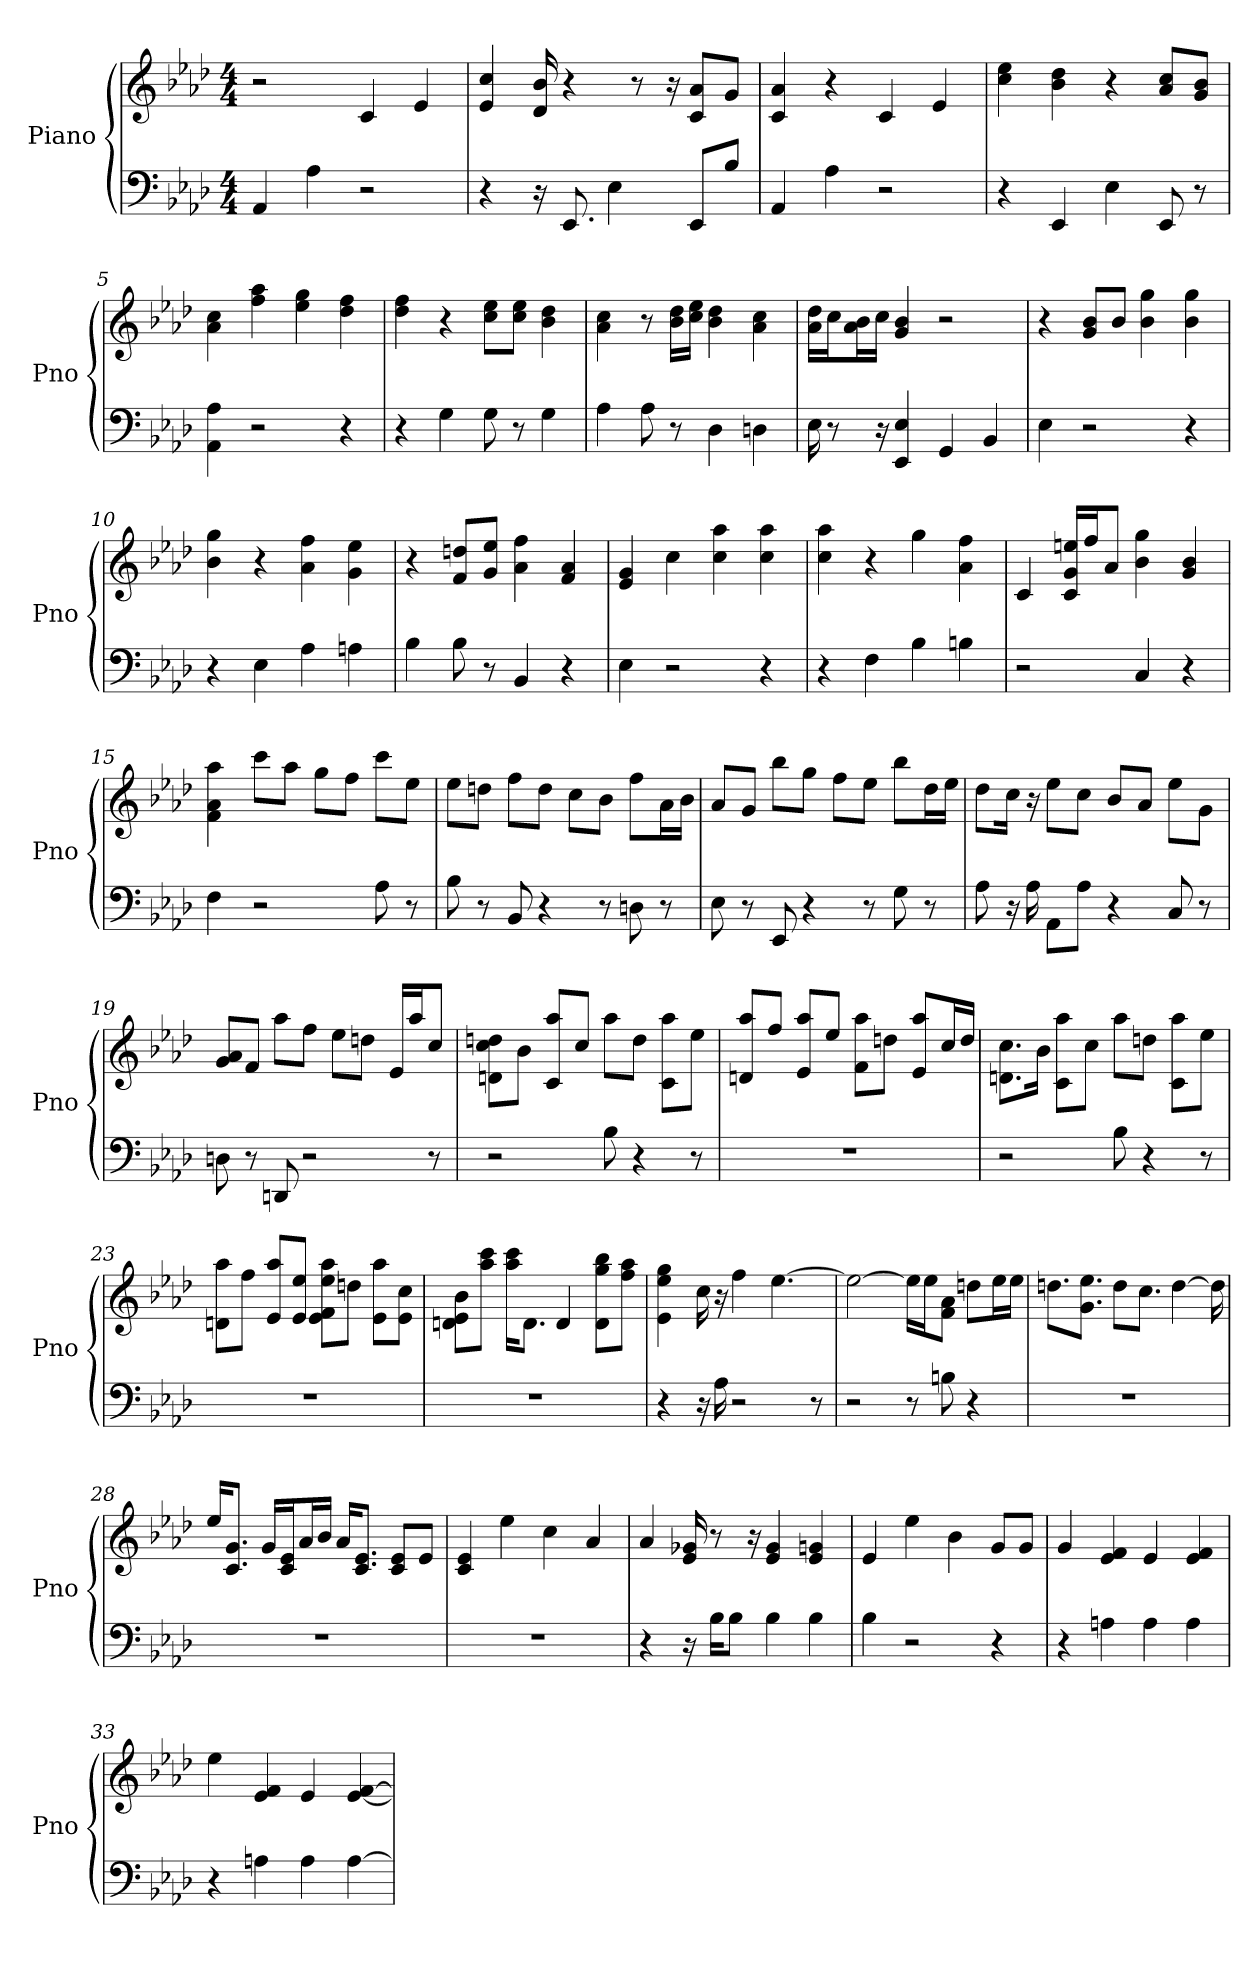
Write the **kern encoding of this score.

**kern	**kern
*part1	*part1
*staff2	*staff1
*I"Piano	*
*I'Pno	*
*clefF4	*clefG2
*k[b-e-a-d-]	*k[b-e-a-d-]
*A-:	*A-:
*M4/4	*M4/4
*MM167	*MM167
=1	=1
4AA-	2r
4A-	.
2r	4c
.	4e-
=2	=2
4r	4cc 4e-
16r	16d- 16b-
8.EE-	4r
4E-	.
.	8r
.	16r
8EE-/L	8a-/ 8c/L
8B-/J	8g/J
=3	=3
4AA-	4a- 4c
4A-	4r
2r	4c
.	4e-
=4	=4
4r	4ee- 4cc
4EE-	4b- 4dd-
4E-	4r
8EE-	8cc/ 8a-/L
8r	8b-/ 8g/J
=5	=5
4A- 4AA-	4cc 4a-
2r	4aa- 4ff
.	4gg 4ee-
4r	4ff 4dd-
=6	=6
4r	4ff 4dd-
4G	4r
8G	8ee-\ 8cc\L
8r	8ee-\ 8cc\J
4G	4dd- 4b-
=7	=7
4A-	4a- 4cc
8A-	8r
8r	16dd-\ 16b-\LL
.	16ee-\ 16cc\JJ
4D-	4dd- 4b-
4D	4a- 4cc
=8	=8
16E-	16dd-\ 16a-\LL
8r	16cc\J
.	16a-\ 16b-\L
16r	16cc\JJ
4EE- 4E-	4g 4b-
4GG	2r
4BB-	.
=9	=9
4E-	4r
2r	8g/ 8b-/L
.	8b-/J
.	4gg 4b-
4r	4gg 4b-
=10	=10
4r	4b- 4gg
4E-	4r
4A-	4a- 4ff
4A	4ee- 4g
=11	=11
4B-	4r
8B-	8f/ 8dd/L
8r	8ee-/ 8g/J
4BB-	4ff 4a-
4r	4f 4a-
=12	=12
4E-	4e- 4g
2r	4cc
.	4aa- 4cc
4r	4aa- 4cc
=13	=13
4r	4aa- 4cc
4F	4r
4B-	4gg
4B	4ff 4a-
=14	=14
2r	4c
.	16g/ 16c/ 16ee/LL
.	16ff/J
.	8a-/J
4C	4gg 4b-
4r	4g 4b-
=15	=15
4F	4a- 4f 4aa-
2r	8ccc\L
.	8aa-\J
.	8gg\L
.	8ff\J
8A-	8ccc\L
8r	8ee-\J
=16	=16
8B-	8ee-\L
8r	8dd\J
8BB-	8ff\L
4r	8dd\J
.	8cc\L
8r	8b-\J
8D	8ff\L
8r	16a-\L
.	16b-\JJ
=17	=17
8E-	8a-/L
8r	8g/J
8EE-	8bb-\L
4r	8gg\J
.	8ff\L
8r	8ee-\J
8G	8bb-\L
8r	16dd-\L
.	16ee-\JJ
=18	=18
8A-	8dd-\L
16r	16cc\Jk
16A-	16r
8AA-\L	8ee-\L
8A-\J	8cc\J
4r	8b-/L
.	8a-/J
8C	8ee-\L
8r	8g\J
=19	=19
8D	8a-/ 8g/L
8r	8f/J
8DD	8aa-\L
2r	8ff\J
.	8ee-\L
.	8dd\J
.	16e-/LL
.	16aa-/J
8r	8cc/J
=20	=20
2r	8dd\ 8cc\ 8d\L
.	8b-\J
.	8c/ 8aa-/L
.	8cc/J
8B-	8aa-\L
4r	8dd\J
.	8aa-\ 8c\L
8r	8ee-\J
=21	=21
1r	8d/ 8aa-/L
.	8ff/J
.	8e-/ 8aa-/L
.	8ee-/J
.	8aa-\ 8f\L
.	8dd\J
.	8e-/ 8aa-/L
.	16cc/L
.	16dd/JJ
=22	=22
2r	8.cc\ 8.d\L
.	16b-\Jk
.	8aa-\ 8c\L
.	8cc\J
8B-	8aa-\L
4r	8dd\J
.	8aa-\ 8c\L
8r	8ee-\J
=23	=23
1r	8aa-\ 8d\L
.	8ff\J
.	8e-/ 8aa-/L
.	8ee-/ 8e-/J
.	8ee-\ 8aa-\ 8e-\ 8f\L
.	8dd\J
.	8aa-\ 8e-\L
.	8cc\ 8e-\J
=24	=24
1r	8b-\ 8d\ 8e-\L
.	8ccc\ 8aa-\J
.	16ccc\ 16aa-\KL
.	8.d\J
.	4d
.	8bb-\ 8d\ 8gg\L
.	8aa-\ 8ff\J
=25	=25
4r	4e- 4ee- 4gg
16r	16cc
16A-	16r
2r	4ff
.	[4.ee-
8r	.
=26	=26
2r	2ee-_
8r	16ee-\LL]
.	16ee-\J
8B	8f\ 8a-\J
4r	8dd\L
.	16ee-\L
.	16ee-\JJ
=27	=27
1r	8.dd\L
.	8.ee-\ 8.g\J
.	8dd\L
.	8.cc\J
.	[4dd
.	16dd]
=28	=28
1r	16ee-/KL
.	8.g/ 8.c/J
.	16g/LL
.	16c/ 16e-/J
.	16a-/L
.	16b-/JJ
.	16a-/KL
.	8.c/ 8.e-/J
.	8e-/ 8c/L
.	8e-/J
=29	=29
1r	4c 4e-
.	4ee-
.	4cc
.	4a-
=30	=30
4r	4a-
16r	16g- 16e-
16B-\KL	8r
8B-\J	.
.	16r
4B-	4e- 4g-
4B-	4g 4e-
=31	=31
4B-	4e-
2r	4ee-
.	4b-
4r	8g/L
.	8g/J
=32	=32
4r	4g
4A	4e- 4f
4A	4e-
4A	4f 4e-
=33	=33
4r	4ee-
4A	4f 4e-
4A	4e-
[4A	[4f [4e-
=	=
*-	*-
